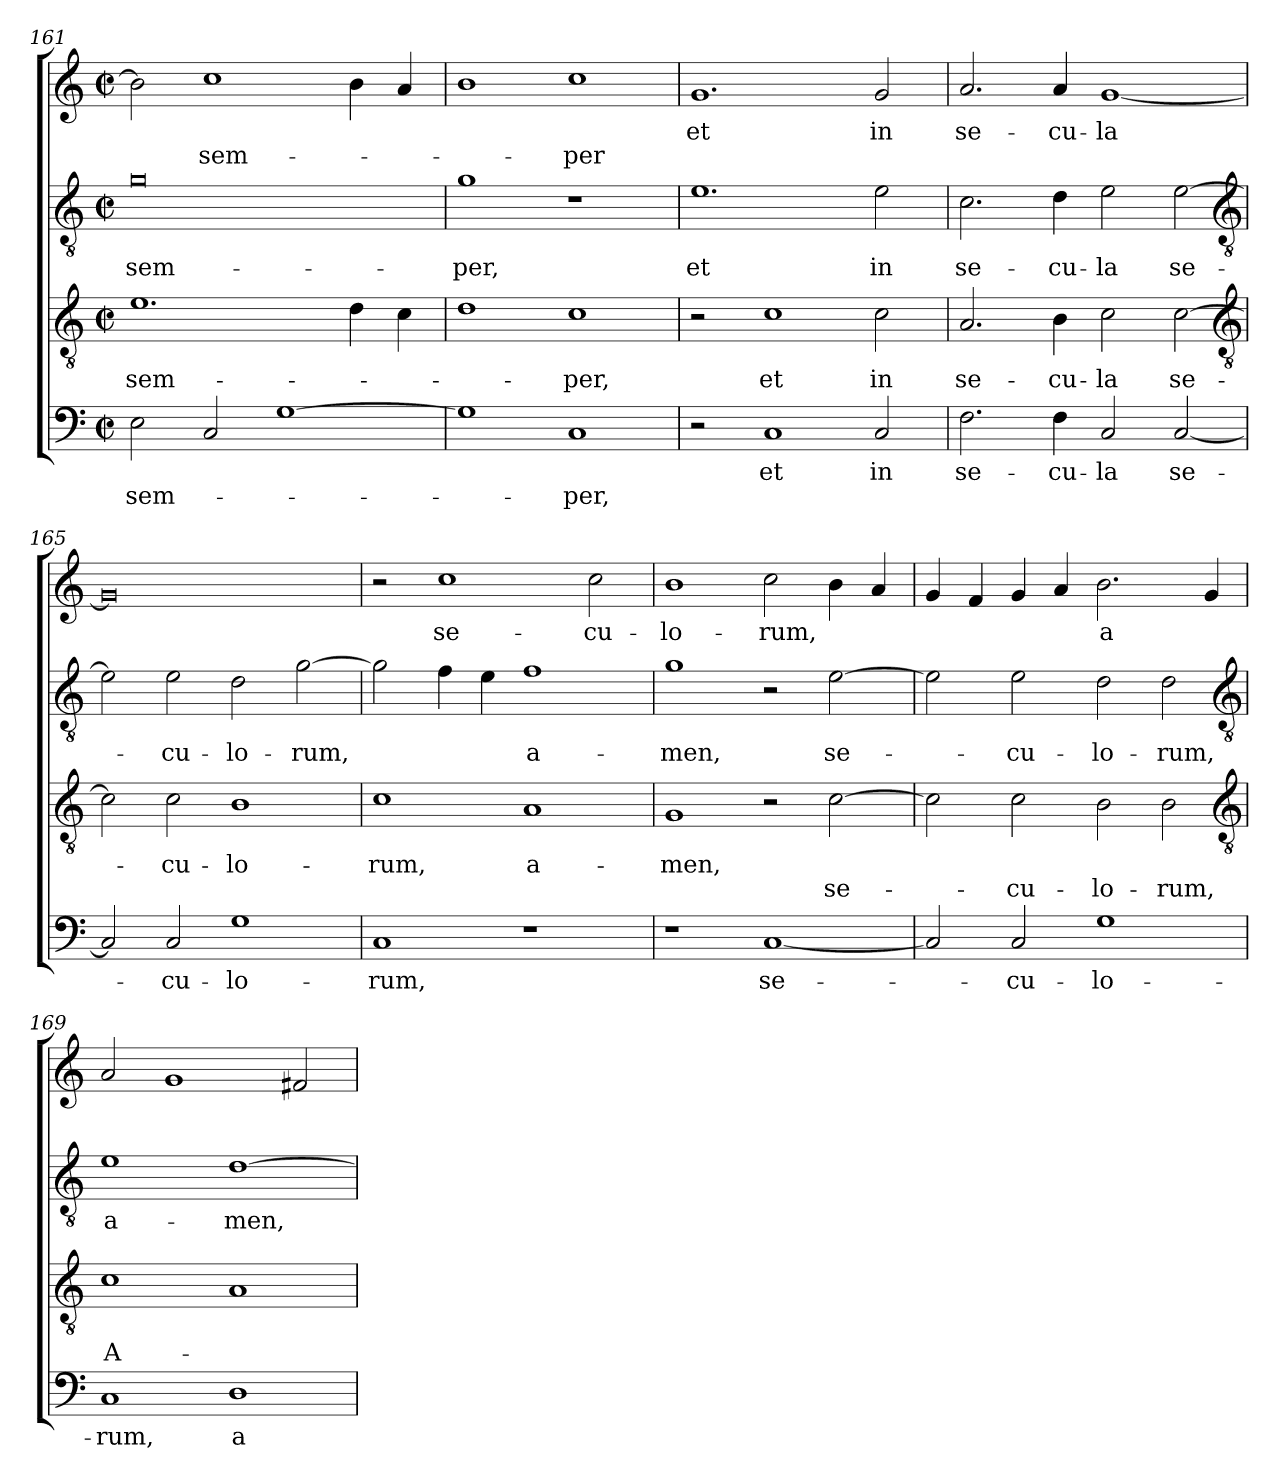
**kern	**text	**text	**kern	**text	**text	**kern	**text	**kern	**text	**text
*part4	*part4	*part4	*part3	*part3	*part3	*part2	*part2	*part1	*part1	*part1
*staff4	*staff4	*staff4	*staff3	*staff3	*staff3	*staff2	*staff2	*staff1	*staff1	*staff1
!!LO:LB:g=z
*clefF4	*	*	*clefGv2	*	*	*clefGv2	*	*clefG2	*	*
*M2/2	*	*	*M2/2	*	*	*M2/2	*	*M2/2	*	*
*met(c|)	*	*	*met(c|)	*	*	*met(c|)	*	*met(c|)	*	*
=161	=161	=161	=161	=161	=161	=161	=161	=161	=161	=161
!	!	!LO:LY:b	!	!LO:LY:b	!	!	!LO:LY:b	!	!	!
2E	.	sem-	1.e	sem-	.	0g	sem-	2b]	.	.
!	!	!	!	!	!	!	!	!	!	!LO:LY:b
2C	.	.	.	.	.	.	.	1cc	.	sem-
[1G	.	.	.	.	.	.	.	.	.	.
.	.	.	4d	.	.	.	.	4b	.	.
.	.	.	4c	.	.	.	.	4a	.	.
=162	=162	=162	=162	=162	=162	=162	=162	=162	=162	=162
!	!	!	!	!	!	!	!LO:LY:b	!	!	!
1G]	.	.	1d	.	.	1g	-per,	1b	.	.
!	!	!LO:LY:b	!	!LO:LY:b	!	!	!	!	!	!LO:LY:b
1C	.	-per,	1c	-per,	.	1r	.	1cc	.	-per
=163	=163	=163	=163	=163	=163	=163	=163	=163	=163	=163
!	!	!	!	!	!	!	!LO:LY:b	!	!LO:LY:b	!
2r	.	.	2r	.	.	1.e	et	1.g	et	.
!	!LO:LY:b	!	!	!LO:LY:b	!	!	!	!	!	!
1C	et	.	1c	et	.	.	.	.	.	.
!	!LO:LY:b	!	!	!LO:LY:b	!	!	!LO:LY:b	!	!LO:LY:b	!
2C	in	.	2c	in	.	2e	in	2g	in	.
=164	=164	=164	=164	=164	=164	=164	=164	=164	=164	=164
!	!LO:LY:b	!	!	!LO:LY:b	!	!	!LO:LY:b	!	!LO:LY:b	!
2.F	se-	.	2.A	se-	.	2.c	se-	2.a	se-	.
!	!LO:LY:b	!	!	!LO:LY:b	!	!	!LO:LY:b	!	!LO:LY:b	!
4F	-cu-	.	4B	-cu-	.	4d	-cu-	4a	-cu-	.
!	!LO:LY:b	!	!	!LO:LY:b	!	!	!LO:LY:b	!	!LO:LY:b	!
2C	-la	.	2c	-la	.	2e	-la	[1g	-la	.
!	!LO:LY:b	!	!	!LO:LY:b	!	!	!LO:LY:b	!	!	!
[2C	se-	.	[2c	se-	.	[2e	se-	.	.	.
*	*	*	*clefGv2	*	*	*clefGv2	*	*	*	*
!!LO:LB:g=z
=165	=165	=165	=165	=165	=165	=165	=165	=165	=165	=165
2C]	.	.	2c]	.	.	2e]	.	0g]	.	.
!	!LO:LY:b	!	!	!LO:LY:b	!	!	!LO:LY:b	!	!	!
2C	-cu-	.	2c	-cu-	.	2e	-cu-	.	.	.
!	!LO:LY:b	!	!	!LO:LY:b	!	!	!LO:LY:b	!	!	!
1G	-lo-	.	1B	-lo-	.	2d	-lo-	.	.	.
!	!	!	!	!	!	!	!LO:LY:b	!	!	!
.	.	.	.	.	.	[2g	-rum,	.	.	.
=166	=166	=166	=166	=166	=166	=166	=166	=166	=166	=166
!	!LO:LY:b	!	!	!LO:LY:b	!	!	!	!	!	!
1C	-rum,	.	1c	-rum,	.	2g]	.	2r	.	.
!	!	!	!	!	!	!	!	!	!LO:LY:b	!
.	.	.	.	.	.	4f	.	1cc	se-	.
.	.	.	.	.	.	4e	.	.	.	.
!	!	!	!	!LO:LY:b	!	!	!LO:LY:b	!	!	!
1r	.	.	1A	a-	.	1f	a-	.	.	.
!	!	!	!	!	!	!	!	!	!LO:LY:b	!
.	.	.	.	.	.	.	.	2cc	-cu-	.
=167	=167	=167	=167	=167	=167	=167	=167	=167	=167	=167
!	!	!	!	!LO:LY:b	!	!	!LO:LY:b	!	!LO:LY:b	!
1r	.	.	1G	-men,	.	1g	-men,	1b	-lo-	.
!	!LO:LY:b	!	!	!	!	!	!	!	!LO:LY:b	!
[1C	se-	.	2r	.	.	2r	.	2cc	-rum,	.
!	!	!	!	!	!LO:LY:b	!	!LO:LY:b	!	!	!
.	.	.	[2c	.	se-	[2e	se-	4b	.	.
.	.	.	.	.	.	.	.	4a	.	.
=168	=168	=168	=168	=168	=168	=168	=168	=168	=168	=168
2C]	.	.	2c]	.	.	2e]	.	4g	.	.
.	.	.	.	.	.	.	.	4f	.	.
!	!LO:LY:b	!	!	!	!LO:LY:b	!	!LO:LY:b	!	!	!
2C	-cu-	.	2c	.	-cu-	2e	-cu-	4g	.	.
.	.	.	.	.	.	.	.	4a	.	.
!	!LO:LY:b	!	!	!	!LO:LY:b	!	!LO:LY:b	!	!LO:LY:b	!
1G	-lo-	.	2B	.	-lo-	2d	-lo-	2.b	a	.
!	!	!	!	!	!LO:LY:b	!	!LO:LY:b	!	!	!
.	.	.	2B	.	-rum,	2d	-rum,	.	.	.
.	.	.	.	.	.	.	.	4g	.	.
*	*	*	*clefGv2	*	*	*clefGv2	*	*	*	*
!!LO:PB:g=z
=169	=169	=169	=169	=169	=169	=169	=169	=169	=169	=169
!	!LO:LY:b	!	!	!	!LO:LY:b	!	!LO:LY:b	!	!	!
1C	-rum,	.	1c	.	A-	1e	a-	2a	.	.
.	.	.	.	.	.	.	.	1g	.	.
!	!LO:LY:b	!	!	!	!	!	!LO:LY:b	!	!	!
1D	a-	.	1A	.	.	[1d	-men,	.	.	.
.	.	.	.	.	.	.	.	2f#X	.	.
=	=	=	=	=	=	=	=	=	=	=
*-	*-	*-	*-	*-	*-	*-	*-	*-	*-	*-
